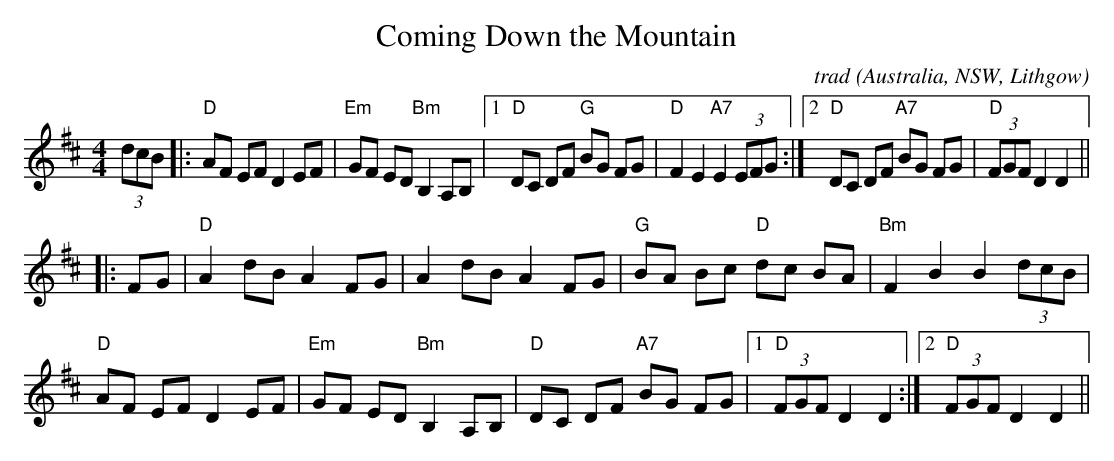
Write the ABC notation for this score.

X:1
T:Coming Down the Mountain
C:trad
O:Australia, NSW, Lithgow
M:4/4
L:1/8
K:D
(3dcB|: "D"AF EF D2EF|"Em"GF ED "Bm"B,2A,B,|1"D"DC DF "G"BG FG|"D"F2E2"A7"E2(3EFG :|2"D"DC DF "A7"BG FG|"D"(3FGF D2D2 ||
|:FG|"D"A2dBA2FG|A2dBA2FG|"G"BA Bc "D"dc BA|"Bm"F2B2B2(3dcB |
"D"AF EFD2 EF|"Em"GF ED "Bm"B,2A,B,|"D"DC DF "A7"BG FG|1"D"(3FGF D2D2:|2"D"(3FGF D2D2||
